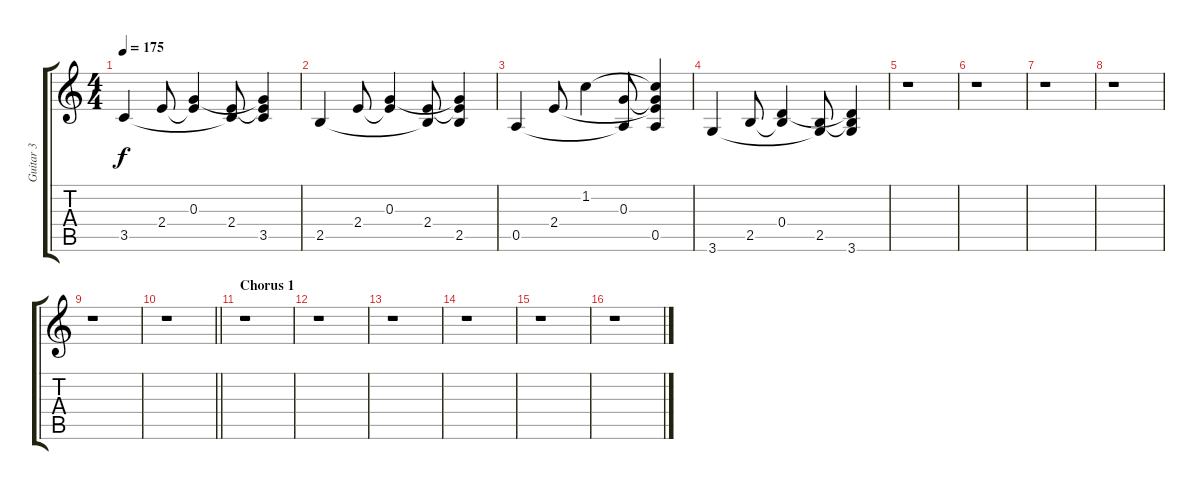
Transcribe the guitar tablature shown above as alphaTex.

\track ("Guitar 3" "Guitar 3") {instrument acousticguitarsteel}
\staff {score tabs}
\tuning (E4 B3 G3 D3 A2 E2) {hide}
\ts (4 4)
\tempo 175
\clef g2
\ks c
3.5.4{dy f} 2.4.8 (0.3 2.4{t}).4 (2.4 3.5{t}).8 (0.3{t} 2.4{t} 3.5).4 |
2.5.4 2.4.8 (0.3 2.4{t}).4 (2.4 2.5{t}).8 (0.3{t} 2.4{t} 2.5).4 |
0.5.4 2.4.8 1.2.4 (0.3 0.5{t}).8 (1.2{t} 0.3{t} 2.4{t} 0.5).4 |
3.6.4 2.5.8 (0.4 2.5{t}).4 (2.5 3.6{t}).8 (0.4{t} 2.5{t} 3.6).4 |
r.1 |
r.1 |
r.1 |
r.1 |
r.1 |
\barLineRight lightlight
r.1 |
\section ("" "Chorus 1")
r.1 |
r.1 |
r.1 |
r.1 |
r.1 |
r.1
